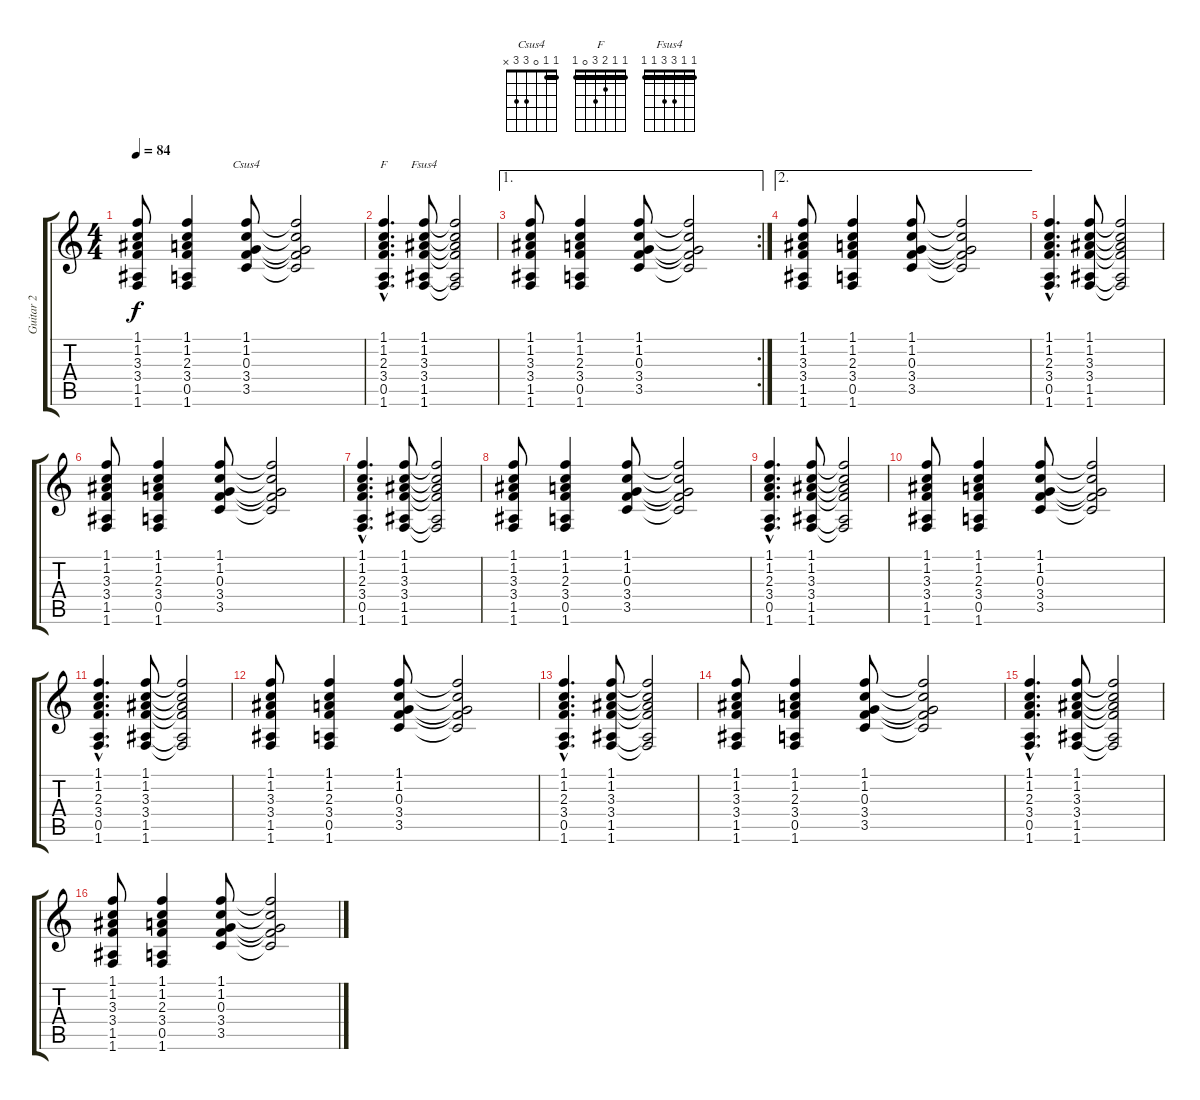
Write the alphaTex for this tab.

\track ("Guitar 2 " "Guitar 2 ") {instrument acousticguitarnylon}
\staff {score tabs}
\tuning (E4 B3 G3 D3 A2 E2) {hide}
\chord ("Csus4" 1 1 0 3 3 x) {barre 1}
\chord ("F" 1 1 2 3 0 1) {barre 1}
\chord ("Fsus4" 1 1 3 3 1 1) {barre 1}
\ts (4 4)
\tempo 84
\clef g2
\ks c
(1.1 1.2 3.3 3.4 1.5 1.6).8{dy f} (1.1 1.2 2.3 3.4 0.5 1.6).4 (1.1 1.2 0.3 3.4 3.5).8{ch "Csus4"} (1.1{t} 1.2{t} 0.3{t} 3.4{t} 3.5{t}).2 |
(1.1{hac} 1.2{hac} 2.3{hac} 3.4{hac} 0.5{hac} 1.6{hac}).4{d ch "F"} (1.1 1.2 3.3 3.4 1.5 1.6).8{ch "Fsus4"} (1.1{t} 1.2{t} 3.3{t} 3.4{t} 1.5{t} 1.6{t}).2 |
\ae 1
\rc 2
(1.1 1.2 3.3 3.4 1.5 1.6).8 (1.1 1.2 2.3 3.4 0.5 1.6).4 (1.1 1.2 0.3 3.4 3.5).8 (1.1{t} 1.2{t} 0.3{t} 3.4{t} 3.5{t}).2 |
\ae 2
(1.1 1.2 3.3 3.4 1.5 1.6).8 (1.1 1.2 2.3 3.4 0.5 1.6).4 (1.1 1.2 0.3 3.4 3.5).8 (1.1{t} 1.2{t} 0.3{t} 3.4{t} 3.5{t}).2 |
(1.1{hac} 1.2{hac} 2.3{hac} 3.4{hac} 0.5{hac} 1.6{hac}).4{d} (1.1 1.2 3.3 3.4 1.5 1.6).8 (1.1{t} 1.2{t} 3.3{t} 3.4{t} 1.5{t} 1.6{t}).2 |
(1.1 1.2 3.3 3.4 1.5 1.6).8 (1.1 1.2 2.3 3.4 0.5 1.6).4 (1.1 1.2 0.3 3.4 3.5).8 (1.1{t} 1.2{t} 0.3{t} 3.4{t} 3.5{t}).2 |
(1.1{hac} 1.2{hac} 2.3{hac} 3.4{hac} 0.5{hac} 1.6{hac}).4{d} (1.1 1.2 3.3 3.4 1.5 1.6).8 (1.1{t} 1.2{t} 3.3{t} 3.4{t} 1.5{t} 1.6{t}).2 |
(1.1 1.2 3.3 3.4 1.5 1.6).8 (1.1 1.2 2.3 3.4 0.5 1.6).4 (1.1 1.2 0.3 3.4 3.5).8 (1.1{t} 1.2{t} 0.3{t} 3.4{t} 3.5{t}).2 |
(1.1{hac} 1.2{hac} 2.3{hac} 3.4{hac} 0.5{hac} 1.6{hac}).4{d} (1.1 1.2 3.3 3.4 1.5 1.6).8 (1.1{t} 1.2{t} 3.3{t} 3.4{t} 1.5{t} 1.6{t}).2 |
(1.1 1.2 3.3 3.4 1.5 1.6).8 (1.1 1.2 2.3 3.4 0.5 1.6).4 (1.1 1.2 0.3 3.4 3.5).8 (1.1{t} 1.2{t} 0.3{t} 3.4{t} 3.5{t}).2 |
(1.1{hac} 1.2{hac} 2.3{hac} 3.4{hac} 0.5{hac} 1.6{hac}).4{d} (1.1 1.2 3.3 3.4 1.5 1.6).8 (1.1{t} 1.2{t} 3.3{t} 3.4{t} 1.5{t} 1.6{t}).2 |
(1.1 1.2 3.3 3.4 1.5 1.6).8 (1.1 1.2 2.3 3.4 0.5 1.6).4 (1.1 1.2 0.3 3.4 3.5).8 (1.1{t} 1.2{t} 0.3{t} 3.4{t} 3.5{t}).2 |
(1.1{hac} 1.2{hac} 2.3{hac} 3.4{hac} 0.5{hac} 1.6{hac}).4{d} (1.1 1.2 3.3 3.4 1.5 1.6).8 (1.1{t} 1.2{t} 3.3{t} 3.4{t} 1.5{t} 1.6{t}).2 |
(1.1 1.2 3.3 3.4 1.5 1.6).8 (1.1 1.2 2.3 3.4 0.5 1.6).4 (1.1 1.2 0.3 3.4 3.5).8 (1.1{t} 1.2{t} 0.3{t} 3.4{t} 3.5{t}).2 |
(1.1{hac} 1.2{hac} 2.3{hac} 3.4{hac} 0.5{hac} 1.6{hac}).4{d} (1.1 1.2 3.3 3.4 1.5 1.6).8 (1.1{t} 1.2{t} 3.3{t} 3.4{t} 1.5{t} 1.6{t}).2 |
(1.1 1.2 3.3 3.4 1.5 1.6).8 (1.1 1.2 2.3 3.4 0.5 1.6).4 (1.1 1.2 0.3 3.4 3.5).8 (1.1{t} 1.2{t} 0.3{t} 3.4{t} 3.5{t}).2
